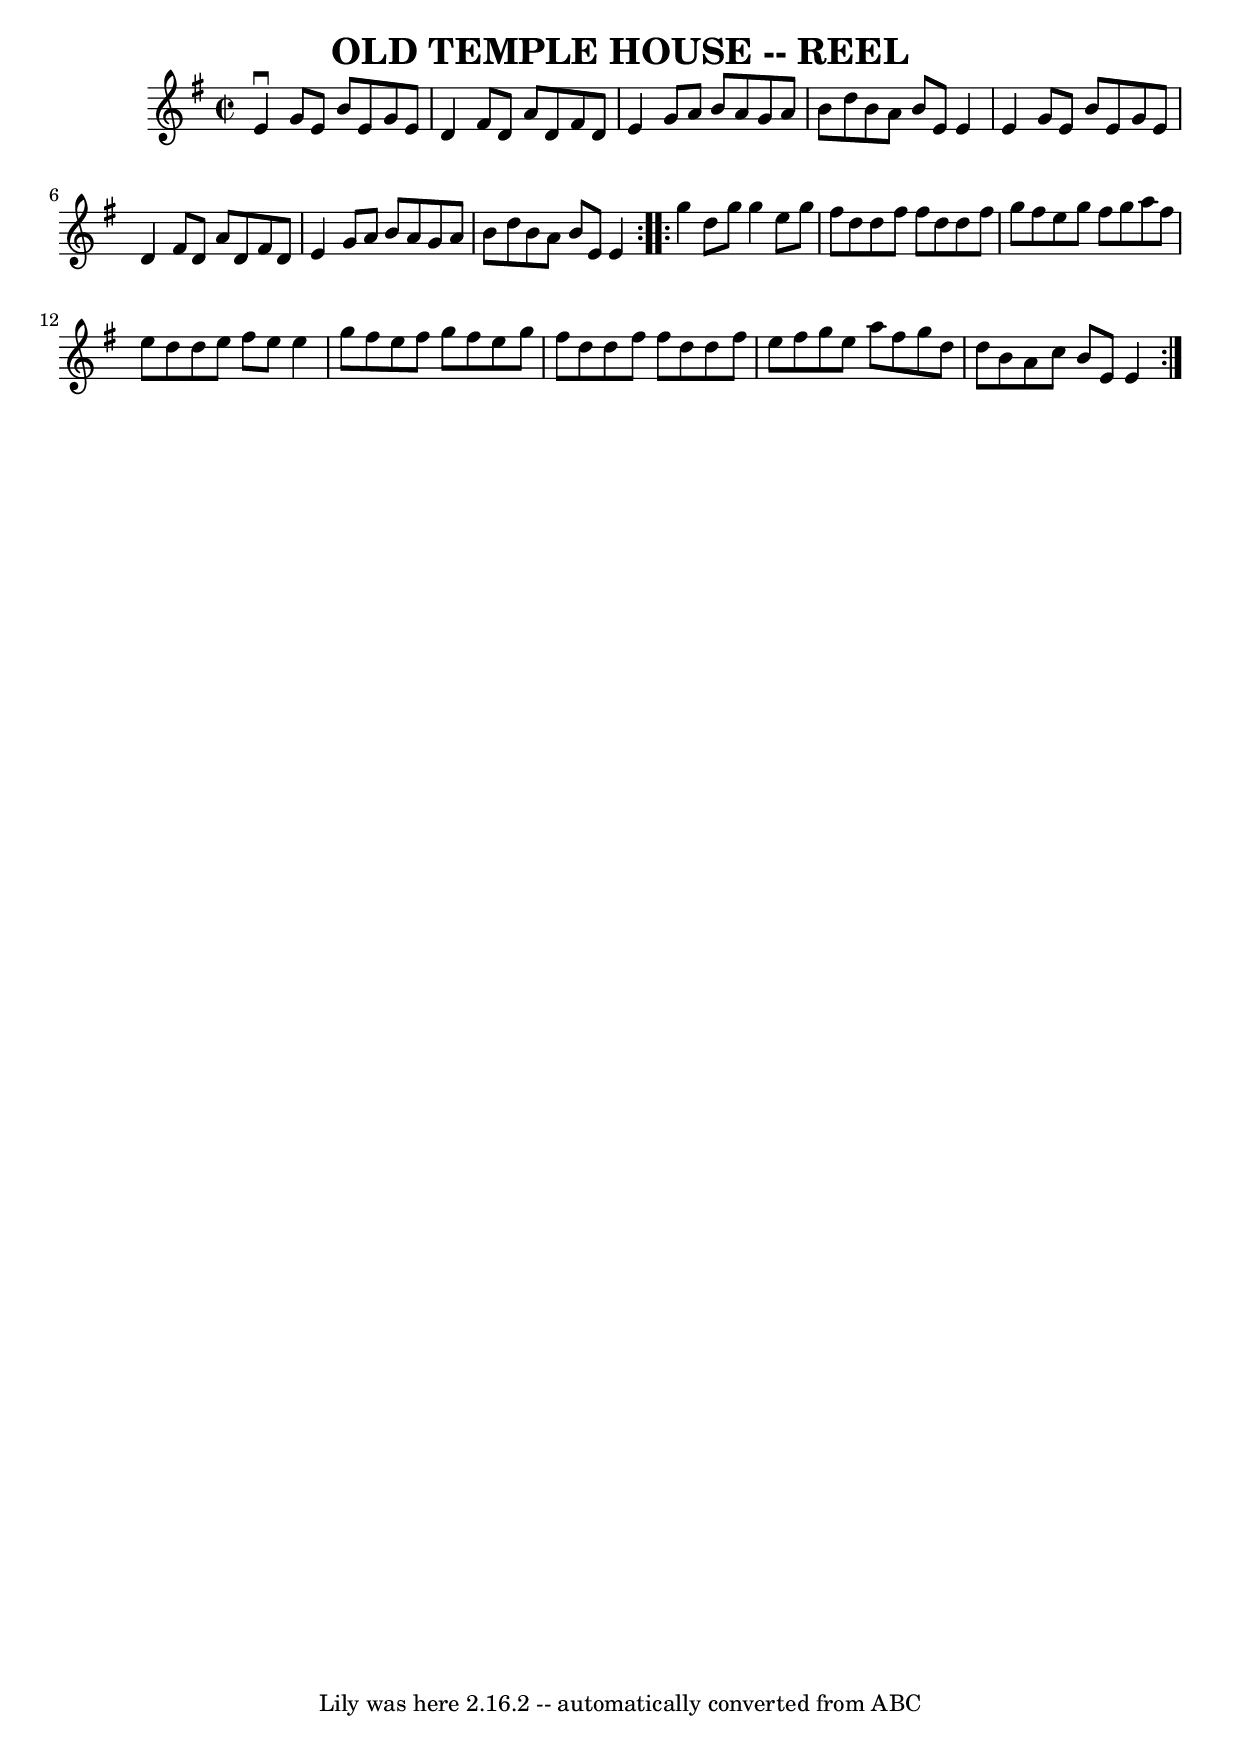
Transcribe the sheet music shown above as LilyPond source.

\version "2.7.40"
\include "Mammoth.ily"
\header {
	%% book = "Ryan's Mammoth Collection of Fiddle Tunes"
	crossRefNumber = "1"
	footnotes = ""
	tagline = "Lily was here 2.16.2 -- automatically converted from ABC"
	title = "OLD TEMPLE HOUSE -- REEL"
}
voicedefault =  {
\set Score.defaultBarType = "empty"

\repeat volta 2 {
\override Staff.TimeSignature #'style = #'C
 \time 2/2 \key e \minor e'4^\downbow g'8 e'8 b'8 e'8 g'8    
e'8    |
 d'4 fis'8 d'8 a'8 d'8 fis'8 d'8    |
 
 e'4 g'8 a'8 b'8 a'8 g'8 a'8    |
 b'8 d''8    
b'8 a'8 b'8 e'8 e'4        |
 e'4 g'8 e'8 b'8    
e'8 g'8 e'8    |
 d'4 fis'8 d'8 a'8 d'8 fis'8    
d'8    |
 e'4 g'8 a'8 b'8 a'8 g'8 a'8    |
   
b'8 d''8 b'8 a'8 b'8 e'8 e'4    }     \repeat volta 2 {   
g''4 d''8 g''8 g''4 e''8 g''8    |
 fis''8 d''8    
d''8 fis''8 fis''8 d''8 d''8 fis''8    |
 g''8 fis''8 
 e''8 g''8 fis''8 g''8 a''8 fis''8    |
 e''8 d''8  
 d''8 e''8 fis''8 e''8 e''4        |
 g''8 fis''8    
e''8 fis''8 g''8 fis''8 e''8 g''8    |
 fis''8 d''8   
 d''8 fis''8 fis''8 d''8 d''8 fis''8    |
 e''8    
fis''8 g''8 e''8 a''8 fis''8 g''8 d''8    |
 d''8    
b'8 a'8 c''8 b'8 e'8 e'4    }   
}

\score{
    <<

	\context Staff="default"
	{
	    \voicedefault 
	}

    >>
	\layout {
	}
	\midi {}
}
